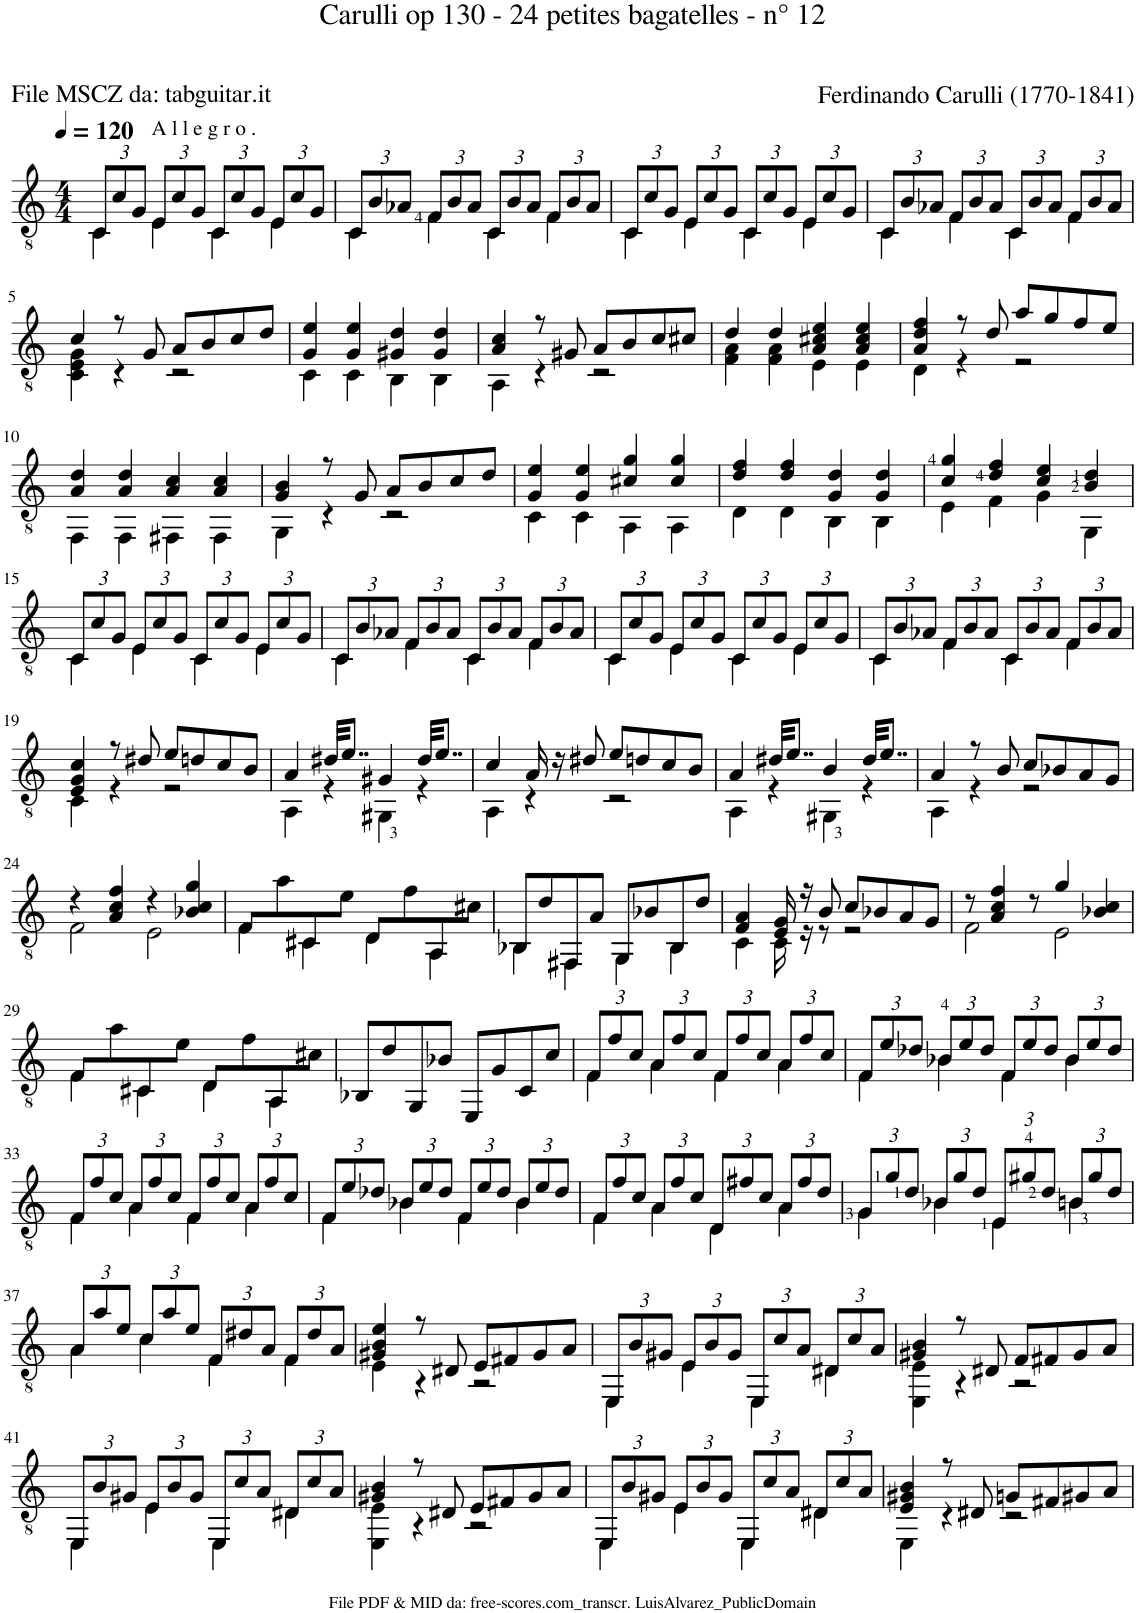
**kern
*part1
*staff1
*I"Guitar
*I'Guit.
*clefGv2
*k[]
*M4/4
*MM120
*Xbrackettup
=1
*^
12C/L	4C\
12c/	.
12G/J	.
!LO:TX:a:t=A l l e g r o .	!
12E/L	4E\
12c/	.
12G/J	.
12C/L	4C\
12c/	.
12G/J	.
12E/L	4E\
12c/	.
12G/J	.
=2	=2
12C/L	4C\
12B/	.
12A-X/J	.
12F/L	4F\
12B/	.
12A-/J	.
12C/L	4C\
12B/	.
12A-/J	.
12F/L	4F\
12B/	.
12A-/J	.
=3	=3
12C/L	4C\
12c/	.
12G/J	.
12E/L	4E\
12c/	.
12G/J	.
12C/L	4C\
12c/	.
12G/J	.
12E/L	4E\
12c/	.
12G/J	.
=4	=4
12C/L	4C\
12B/	.
12A-X/J	.
12F/L	4F\
12B/	.
12A-/J	.
12C/L	4C\
12B/	.
12A-/J	.
12F/L	4F\
12B/	.
12A-/J	.
!!LO:LB:g=z	!!
=5	=5
4c/	4C\ 4E\ 4G\
8r	4r
8G/	.
8A/L	2r
8B/	.
8c/	.
8d/J	.
=6	=6
4G/ 4e/	4C\
4G/ 4e/	4C\
4G#X/ 4d/	4BB\
4G#/ 4d/	4BB\
=7	=7
4A/ 4c/	4AA\
8r	4r
8G#X/	.
8A/L	2r
8B/	.
8c/	.
8c#X/J	.
=8	=8
4d/	4F\ 4A\
4d/	4F\ 4A\
4A/ 4c#X/ 4e/	4E\
4A/ 4c#/ 4e/	4E\
=9	=9
4A/ 4d/ 4f/	4D\
8r	4r
8d/	.
8a/L	2r
8g/	.
8f/	.
8e/J	.
!!LO:LB:g=z	!!
=10	=10
4A/ 4d/	4FF\
4A/ 4d/	4FF\
4A/ 4c/	4FF#X\
4A/ 4c/	4FF#\
=11	=11
4G/ 4B/	4GG\
8r	4r
8G/	.
8A/L	2r
8B/	.
8c/	.
8d/J	.
=12	=12
4G/ 4e/	4C\
4G/ 4e/	4C\
4c#X/ 4g/	4AA\
4c#/ 4g/	4AA\
=13	=13
4d/ 4f/	4D\
4d/ 4f/	4D\
4G/ 4d/	4BB\
4G/ 4d/	4BB\
=14	=14
4c/ 4g/	4E\
4d/ 4f/	4F\
4c/ 4e/	4G\
4B/ 4d/	4GG\
!!LO:LB:g=z	!!
=15	=15
12C/L	4C\
12c/	.
12G/J	.
12E/L	4E\
12c/	.
12G/J	.
12C/L	4C\
12c/	.
12G/J	.
12E/L	4E\
12c/	.
12G/J	.
=16	=16
12C/L	4C\
12B/	.
12A-X/J	.
12F/L	4F\
12B/	.
12A-/J	.
12C/L	4C\
12B/	.
12A-/J	.
12F/L	4F\
12B/	.
12A-/J	.
=17	=17
12C/L	4C\
12c/	.
12G/J	.
12E/L	4E\
12c/	.
12G/J	.
12C/L	4C\
12c/	.
12G/J	.
12E/L	4E\
12c/	.
12G/J	.
=18	=18
12C/L	4C\
12B/	.
12A-X/J	.
12F/L	4F\
12B/	.
12A-/J	.
12C/L	4C\
12B/	.
12A-/J	.
12F/L	4F\
12B/	.
12A-/J	.
!!LO:LB:g=z	!!
=19	=19
4E/ 4G/ 4c/	4C\
8r	4r
8d#X/	.
8e/L	2r
8dn/	.
8c/	.
8B/J	.
=20	=20
4A/	4AA\
32d#X/KKL	4r
8..e/J	.
4G#X/	4GG#X\
32d#/KKL	4r
8..e/J	.
=21	=21
4c/	4AA\
16A/	4r
16r	.
8d#X/	.
8e/L	2r
8dn/	.
8c/	.
8B/J	.
=22	=22
4A/	4AA\
32d#X/KKL	4r
8..e/J	.
4B/	4GG#X\
32d#/KKL	4r
8..e/J	.
=23	=23
4A/	4AA\
8r	4r
8B/	.
8c/L	2r
8B-X/	.
8A/	.
8G/J	.
!!LO:LB:g=z	!!
=24	=24
4r	2F\
4A/ 4c/ 4f/	.
4r	2E\
4B-X/ 4c/ 4g/	.
=25	=25
8F/L	4F\
8a\	.
8C#X/	4C#\
8e\J	.
8D/L	4D\
8f\	.
8AA/	4AA\
8c#X\J	.
=26	=26
8BB-X/L	4BB-\
8d/	.
8FF#X/	4FF#\
8A/J	.
8GG/L	4GG\
8B-X/	.
8BB-/	4BB-\
8d/J	.
=27	=27
4F/ 4A/	4C\
16E/ 16G/	16C\
16r	16r
8B/	8r
8c/L	2r
8B-X/	.
8A/	.
8G/J	.
=28	=28
8r	2F\
4A/ 4c/ 4f/	.
8r	.
4g/	2E\
4B-X/ 4c/	.
!!LO:LB:g=z	!!
=29	=29
8F/L	4F\
8a\	.
8C#X/	4C#\
8e\J	.
8D/L	4D\
8f\	.
8AA/	4AA\
8c#X\J	.
*v	*v
=30
8BB-X/L
8d/
8GG/
8B-X/J
8EE/L
8G/
8C/
8c/J
=31
*^
12F/L	4F\
12f/	.
12c/J	.
12A/L	4A\
12f/	.
12c/J	.
12F/L	4F\
12f/	.
12c/J	.
12A/L	4A\
12f/	.
12c/J	.
=32	=32
12F/L	4F\
12e/	.
12d-X/J	.
12B-X/L	4B-\
12e/	.
12d-/J	.
12F/L	4F\
12e/	.
12d-/J	.
12B-/L	4B-\
12e/	.
12d-/J	.
!!LO:LB:g=z	!!
=33	=33
12F/L	4F\
12f/	.
12c/J	.
12A/L	4A\
12f/	.
12c/J	.
12F/L	4F\
12f/	.
12c/J	.
12A/L	4A\
12f/	.
12c/J	.
=34	=34
12F/L	4F\
12e/	.
12d-X/J	.
12B-X/L	4B-\
12e/	.
12d-/J	.
12F/L	4F\
12e/	.
12d-/J	.
12B-/L	4B-\
12e/	.
12d-/J	.
=35	=35
12F/L	4F\
12f/	.
12c/J	.
12A/L	4A\
12f/	.
12c/J	.
12D/L	4D\
12f#X/	.
12c/J	.
12A/L	4A\
12f#/	.
12d/J	.
=36	=36
12G/L	4G\
12g/	.
12d/J	.
12B-X/L	4B-\
12g/	.
12d/J	.
12E/L	4E\
12g#X/	.
12d/J	.
12Bn/L	4B\
12g#/	.
12d/J	.
!!LO:LB:g=z	!!
=37	=37
12A/L	4A\
12a/	.
12e/J	.
12c/L	4c\
12a/	.
12e/J	.
12F/L	4F\
12d#X/	.
12A/J	.
12F/L	4F\
12d#/	.
12A/J	.
=38	=38
4G#X/ 4B/ 4e/	4E\
8r	4r
8D#X/	.
8E/L	2r
8F#X/	.
8G#/	.
8A/J	.
=39	=39
12EE/L	4EE\
12B/	.
12G#X/J	.
12E/L	4E\
12B/	.
12G#/J	.
12EE/L	4EE\
12c/	.
12A/J	.
12D#X/L	4D#\
12c/	.
12A/J	.
=40	=40
4G#X/ 4B/	4EE\ 4E\
8r	4r
8D#X/	.
8F/L	2r
8F#X/	.
8G#/	.
8A/J	.
!!LO:LB:g=z	!!
=41	=41
12EE/L	4EE\
12B/	.
12G#X/J	.
12E/L	4E\
12B/	.
12G#/J	.
12EE/L	4EE\
12c/	.
12A/J	.
12D#X/L	4D#\
12c/	.
12A/J	.
=42	=42
4G#X/ 4B/	4EE\ 4E\
8r	4r
8D#X/	.
8E/L	2r
8F#X/	.
8G#/	.
8A/J	.
=43	=43
12EE/L	4EE\
12B/	.
12G#X/J	.
12E/L	4E\
12B/	.
12G#/J	.
12EE/L	4EE\
12c/	.
12A/J	.
12D#X/L	4D#\
12c/	.
12A/J	.
=44	=44
4E/ 4G#X/ 4B/	4EE\
8r	4r
8D#X/	.
8Gn/L	2r
8F#X/	.
8G#X/	.
8A/J	.
*v	*v
=
*-
